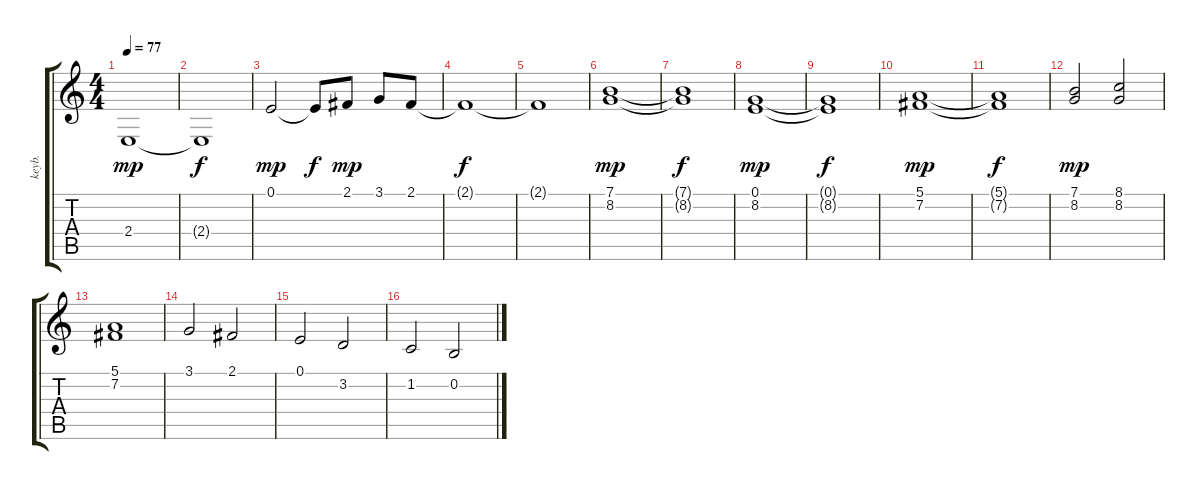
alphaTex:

\track ("keyb." "keyb.") {instrument stringensemble1}
\staff {score tabs}
\tuning (E4 B3 G3 D3 A2 E2) {hide}
\ts (4 4)
\tempo 77
\clef g2
\ks c
2.4.1{dy mp} |
2.4{t}.1{dy f} |
0.1.2{dy mp} 0.1{t}.8{dy f} 2.1.8{dy mp} 3.1.8 2.1.8 |
2.1{t}.1{dy f} |
2.1{t}.1 |
(7.1 8.2).1{dy mp} |
(7.1{t} 8.2{t}).1{dy f} |
(0.1 8.2).1{dy mp} |
(0.1{t} 8.2{t}).1{dy f} |
(5.1 7.2).1{dy mp} |
(5.1{t} 7.2{t}).1{dy f} |
(7.1 8.2).2{dy mp} (8.1 8.2).2 |
(5.1 7.2).1 |
3.1.2 2.1.2 |
0.1.2 3.2.2 |
1.2.2 0.2.2
